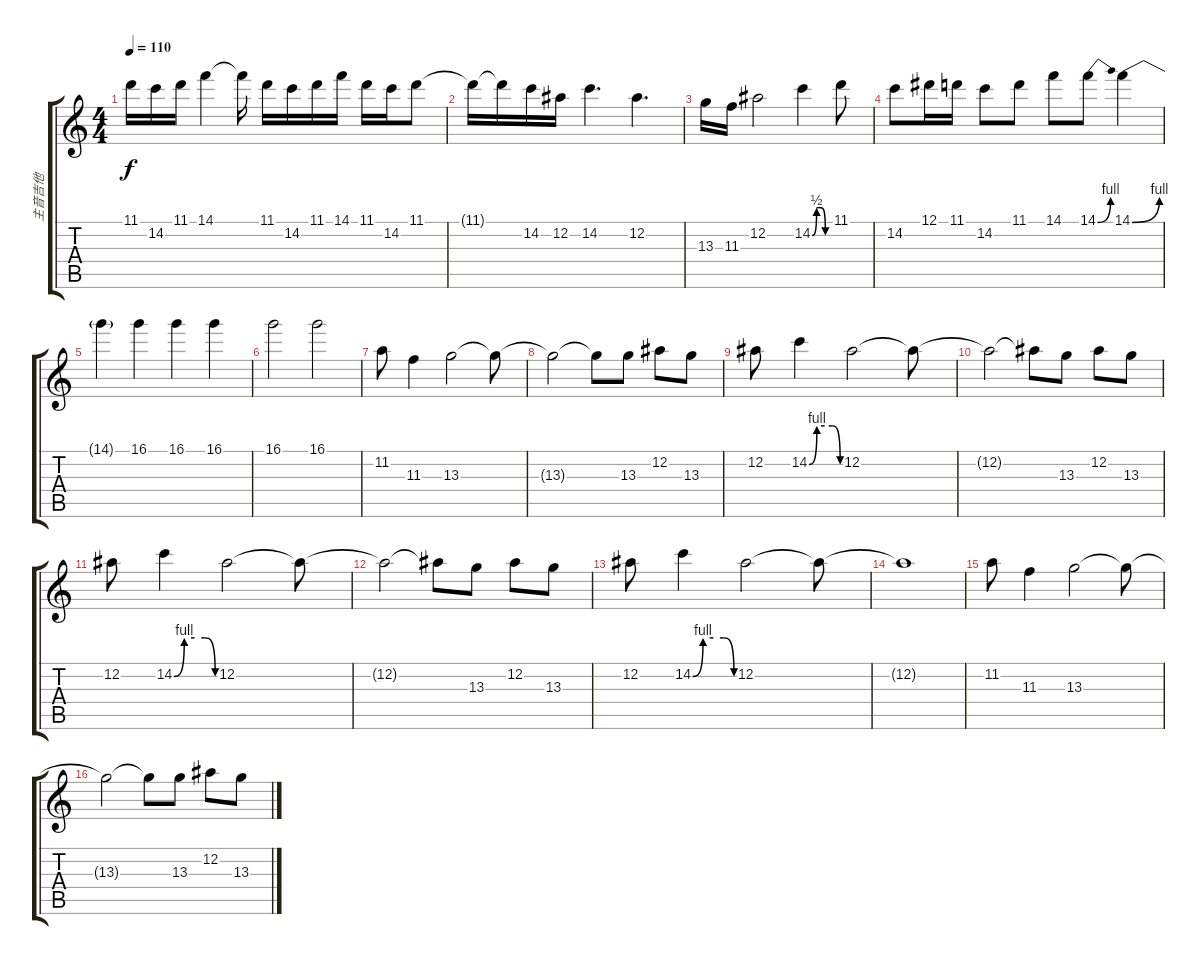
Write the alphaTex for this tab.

\track ("主音吉他" "主音吉他") {instrument overdrivenguitar}
\staff {score tabs}
\tuning (Eb4 Bb3 Gb3 Db3 Ab2 Eb2) {hide}
\ts (4 4)
\tempo 110
\clef g2
\ks c
11.1.16{dy f} 14.2.16 11.1.16 14.1.4 14.1{t}.16 11.1.16 14.2.16 11.1.16 14.1.16 11.1.16 14.2.16 11.1.8 |
11.1{t}.16 11.1{t}.16 14.2.16 12.2.16 14.2.4{d} 12.2.4{d} |
13.3.16 11.3.16 12.2.2 14.2{be (custom 0 0 15 2 30 2 45 0 60 0)}.4 11.1.8 |
14.2.8 12.1.16 11.1.16 14.2.8 11.1.8 14.1.8 14.1{be (bend 0 0 60 4)}.8 14.1{be (bend 0 0 60 4)}.4 |
14.1{t}.4 16.1.4 16.1.4 16.1.4 |
16.1.2 16.1.2 |
11.2.8 11.3.4 13.3.2 13.3{t}.8 |
13.3{t}.2 13.3{t}.8 13.3.8 12.2.8 13.3.8 |
12.2.8 14.2{be (custom 0 0 15 4 30 4 45 4 60 0)}.4 12.2.2 12.2{t}.8 |
12.2{t}.2 12.2{t}.8 13.3.8 12.2.8 13.3.8 |
12.2.8 14.2{be (custom 0 0 15 4 30 4 45 4 60 0)}.4 12.2.2 12.2{t}.8 |
12.2{t}.2 12.2{t}.8 13.3.8 12.2.8 13.3.8 |
12.2.8 14.2{be (custom 0 0 15 4 30 4 45 4 60 0)}.4 12.2.2 12.2{t}.8 |
12.2{t}.1 |
11.2.8 11.3.4 13.3.2 13.3{t}.8 |
13.3{t}.2 13.3{t}.8 13.3.8 12.2.8 13.3.8
